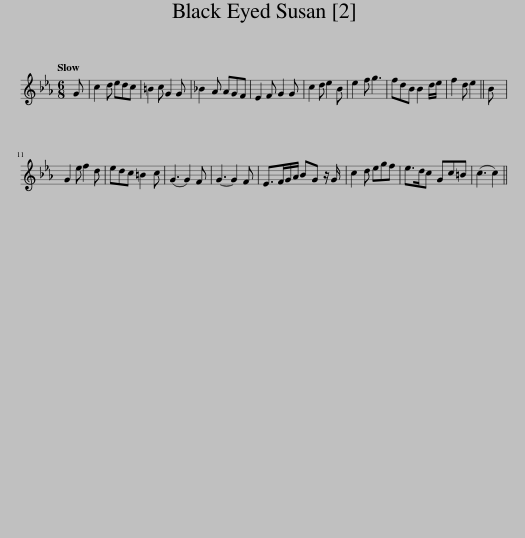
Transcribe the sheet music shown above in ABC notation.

X:1
L:1/8
Q:1/4=120
M:6/8
I:linebreak $
K:Cmin
V:1 treble
V:1
 G | c2 d edc | =B2 c G2 G | _B2 A AGF | E2 F G2 G | %5
 c2 d e2 B | e2 f g3 | fdB B2 d/e/ | f2 d e2 || B |$ %10
 G2 e f2 d | edc =B2 c | (G3 G2) F | G3- G2 F | E>FG/A/ BG z/ G/ | %15
 c2 d egf | e>dc Gc=B | (c3 c2) || %18
